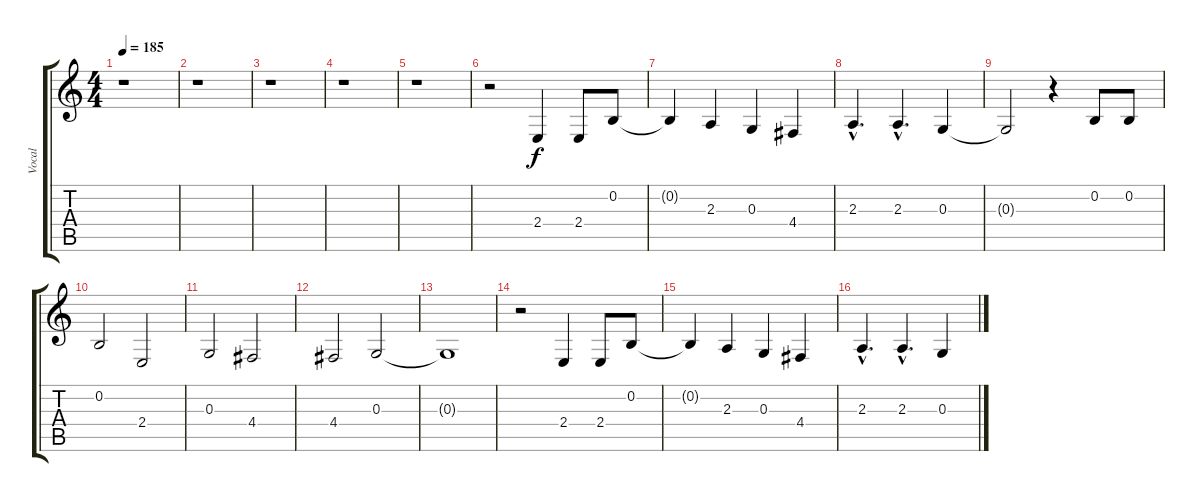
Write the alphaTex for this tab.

\track ("Vocal" "Vocal") {instrument flute}
\staff {score tabs}
\tuning (E4 B3 G3 D3 A2 E2) {hide}
\ts (4 4)
\tempo 185
\clef g2
\ks c
r.1{dy f} |
r.1 |
r.1 |
r.1 |
r.1 |
r.2 2.4.4 2.4.8 0.2.8 |
0.2{t}.4 2.3.4 0.3.4 4.4.4 |
2.3{hac}.4{d} 2.3{hac}.4{d} 0.3.4 |
0.3{t}.2 r.4 0.2.8 0.2.8 |
0.2.2 2.4.2 |
0.3.2 4.4.2 |
4.4.2 0.3.2 |
0.3{t}.1 |
r.2 2.4.4 2.4.8 0.2.8 |
0.2{t}.4 2.3.4 0.3.4 4.4.4 |
2.3{hac}.4{d} 2.3{hac}.4{d} 0.3.4
